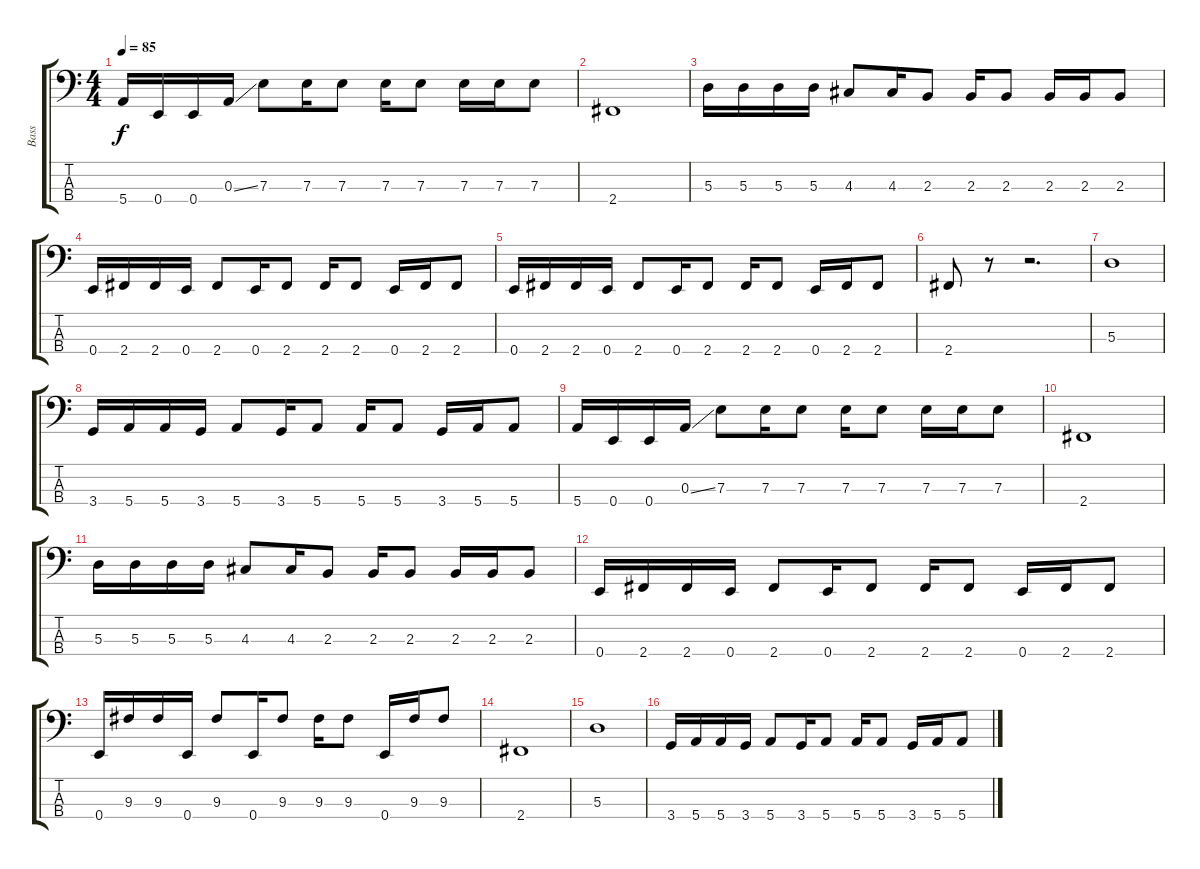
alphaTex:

\track ("Bass" "Bass") {instrument electricbassfinger}
\staff {score tabs}
\tuning (G2 D2 A1 E1) {hide}
\ts (4 4)
\tempo 85
\clef f4
\ks c
5.4.16{dy f} 0.4.16 0.4.16 0.3{ss}.16 7.3.8 7.3.16 7.3.8 7.3.16 7.3.8 7.3.16 7.3.16 7.3.8 |
2.4.1 |
5.3.16 5.3.16 5.3.16 5.3.16 4.3.8 4.3.16 2.3.8 2.3.16 2.3.8 2.3.16 2.3.16 2.3.8 |
0.4.16 2.4.16 2.4.16 0.4.16 2.4.8 0.4.16 2.4.8 2.4.16 2.4.8 0.4.16 2.4.16 2.4.8 |
0.4.16 2.4.16 2.4.16 0.4.16 2.4.8 0.4.16 2.4.8 2.4.16 2.4.8 0.4.16 2.4.16 2.4.8 |
2.4.8 r.8 r.2{d} |
5.3.1 |
3.4.16 5.4.16 5.4.16 3.4.16 5.4.8 3.4.16 5.4.8 5.4.16 5.4.8 3.4.16 5.4.16 5.4.8 |
5.4.16 0.4.16 0.4.16 0.3{ss}.16 7.3.8 7.3.16 7.3.8 7.3.16 7.3.8 7.3.16 7.3.16 7.3.8 |
2.4.1 |
5.3.16 5.3.16 5.3.16 5.3.16 4.3.8 4.3.16 2.3.8 2.3.16 2.3.8 2.3.16 2.3.16 2.3.8 |
0.4.16 2.4.16 2.4.16 0.4.16 2.4.8 0.4.16 2.4.8 2.4.16 2.4.8 0.4.16 2.4.16 2.4.8 |
0.4.16 9.3.16 9.3.16 0.4.16 9.3.8 0.4.16 9.3.8 9.3.16 9.3.8 0.4.16 9.3.16 9.3.8 |
2.4.1 |
5.3.1 |
3.4.16 5.4.16 5.4.16 3.4.16 5.4.8 3.4.16 5.4.8 5.4.16 5.4.8 3.4.16 5.4.16 5.4.8
